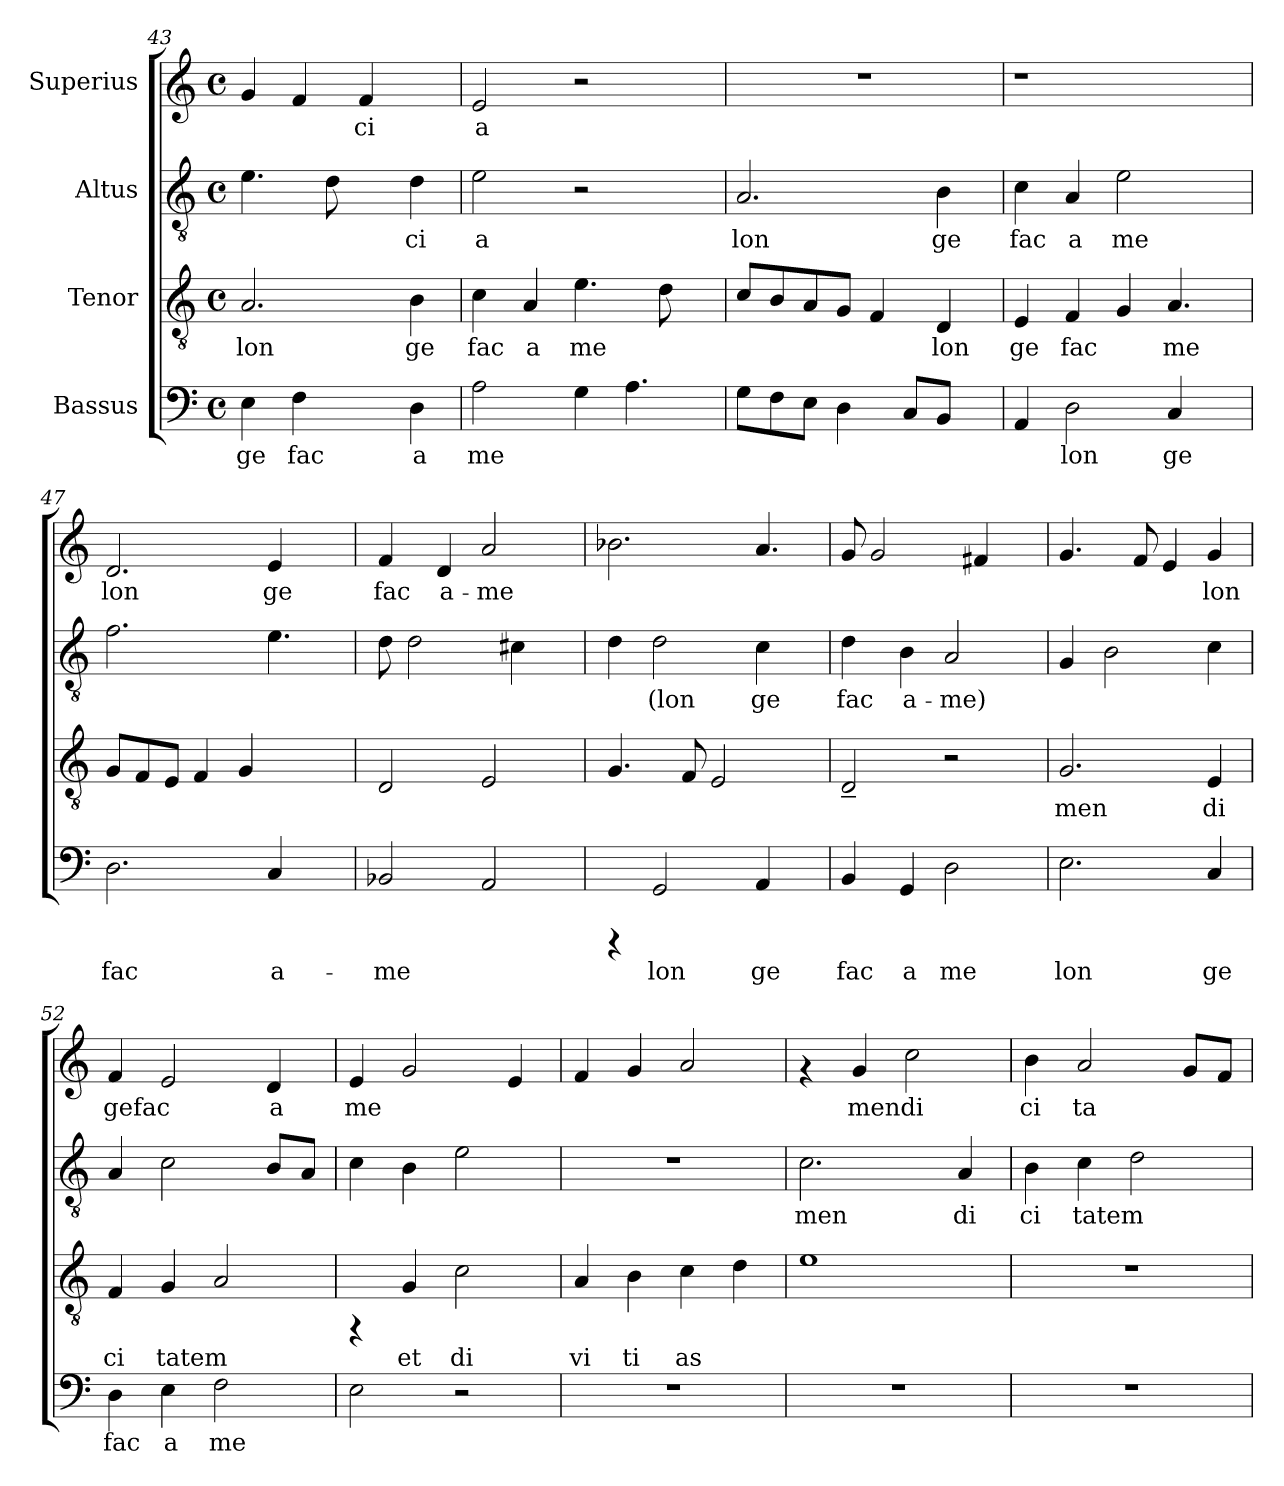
**kern	**text	**kern	**text	**kern	**text	**kern	**text
*part4	*part4	*part3	*part3	*part2	*part2	*part1	*part1
*staff4	*staff4	*staff3	*staff3	*staff2	*staff2	*staff1	*staff1
*I"Bassus	*	*I"Tenor	*	*I"Altus	*	*I"Superius	*
*clefF4	*	*clefGv2	*	*clefGv2	*	*clefG2	*
*k[]	*	*k[]	*	*k[]	*	*k[]	*
*C:	*	*C:	*	*C:	*	*C:	*
*M4/4	*	*M4/4	*	*M4/4	*	*M4/4	*
*met(c)	*	*met(c)	*	*met(c)	*	*met(c)	*
=43	=43	=43	=43	=43	=43	=43	=43
!	!LO:LY:b:cj	!	!LO:LY:b:cj	!	!LO:LY:b:cj	!	!LO:LY:a:cj
4E\	ge	2.A/	lon	4.e\	.	4g/	.
!	!LO:LY:b:cj	!	!	!	!	!	!LO:LY:a:cj
4F\	fac	.	.	.	.	4f/	.
!	!	!	!	!	!LO:LY:b:cj	!	!
.	.	.	.	8d\	.	.	.
!	!	!	!	!	!	!	!LO:LY:a:cj
4ryy	.	.	.	4ryy	.	4f>/	ci
!	!LO:LY:b:cj	!	!LO:LY:b:cj	!	!LO:LY:b:cj	!	!
4D\	a	4B\	ge	4d\	ci	4ryy	.
!!LO:LB:g=z
=44	=44	=44	=44	=44	=44	=44	=44
!	!LO:LY:b:cj	!	!LO:LY:b:cj	!	!LO:LY:b:cj	!	!LO:LY:b:cj
2A\	me	4c\	fac	2e\	a	2e/	a
!	!	!	!LO:LY:b:cj	!	!	!	!
.	.	4A/	a	.	.	.	.
!	!	!	!LO:LY:b:cj	!	!	!	!
4G\	.	4.e\	me	2r	.	2r	.
!	!LO:LY:b:cj	!	!	!	!	!	!
4.A\	.	.	.	.	.	.	.
!	!	!	!LO:LY:b:cj	!	!	!	!
.	.	8d\	.	.	.	.	.
.	.	8ryy	.	8ryy	.	8ryy	.
=45	=45	=45	=45	=45	=45	=45	=45
!	!LO:LY:b:cj	!	!LO:LY:b:cj	!	!LO:LY:b:cj	!	!
8G\L	.	8c/L	.	2.A/	lon	1r	.
!	!LO:LY:b:cj	!	!LO:LY:b:cj	!	!	!	!
8F\	.	8B/	.	.	.	.	.
!	!LO:LY:b:cj	!	!LO:LY:b:cj	!	!	!	!
8E\J	.	8A/	.	.	.	.	.
!	!LO:LY:b:cj	!	!LO:LY:b:cj	!	!	!	!
4D\	.	8G/J	.	.	.	.	.
!	!	!	!LO:LY:b:cj	!	!	!	!
.	.	4F/	.	.	.	.	.
!	!LO:LY:b:cj	!	!	!	!	!	!
8C/L	.	.	.	.	.	.	.
!	!LO:LY:b:cj	!	!LO:LY:b:cj	!	!LO:LY:b:cj	!	!
8BB/J	.	4D/	lon	4B\	ge	.	.
8ryy	.	.	.	.	.	.	.
=46	=46	=46	=46	=46	=46	=46	=46
!	!LO:LY:b:cj	!	!LO:LY:b:cj	!	!LO:LY:b:cj	!	!
4AA/	.	4E/	ge	4c\	fac	1r	.
!	!LO:LY:b:cj	!	!LO:LY:b:cj	!	!LO:LY:b:cj	!	!
2D\	lon	4F/	fac	4A/	a	.	.
!	!	!	!	!	!LO:LY:b:cj	!	!
.	.	4G/	.	2e\	me	.	.
!	!LO:LY:b:cj	!	!LO:LY:b:cj	!	!	!	!
4C/	ge	4.A/	me	.	.	.	.
8ryy	.	.	.	8ryy	.	8ryy	.
=47	=47	=47	=47	=47	=47	=47	=47
!	!LO:LY:b:cj	!	!LO:LY:b:cj	!	!	!	!LO:LY:b:cj
2.D\	fac	8G/L	.	2.f\	.	2.d/	lon
!	!	!	!LO:LY:b:cj	!	!	!	!
.	.	8F/	.	.	.	.	.
!	!	!	!LO:LY:b:cj	!	!	!	!
.	.	8E/J	.	.	.	.	.
!	!	!	!LO:LY:b:cj	!	!	!	!
.	.	4F/	.	.	.	.	.
!	!	!	!LO:LY:b:cj	!	!	!	!
.	.	4G/	.	.	.	.	.
!	!LO:LY:b:cj	!	!	!	!LO:LY:b:cj	!	!LO:LY:b:cj
4C/	a-	.	.	4.e\	.	4e/	ge
.	.	4ryy	.	.	.	.	.
8ryy	.	.	.	.	.	8ryy	.
=48	=48	=48	=48	=48	=48	=48	=48
!	!LO:LY:b:cj	!	!LO:LY:b:cj	!	!LO:LY:b:cj	!	!LO:LY:b:cj
2BB-/	-me	2D/	.	8d\	.	4f/	fac
!	!	!	!	!	!LO:LY:b:cj	!	!
.	.	.	.	2d\	.	.	.
!	!	!	!	!	!	!	!LO:LY:b:cj
.	.	.	.	.	.	4d/	a-
!	!LO:LY:b:cj	!	!LO:LY:b:cj	!	!	!	!LO:LY:b:cj
2AA/	.	2E/	.	.	.	2a/	-me
!	!	!	!	!	!LO:LY:b:cj	!	!
.	.	.	.	4c#\	.	.	.
.	.	.	.	8ryy	.	.	.
=49	=49	=49	=49	=49	=49	=49	=49
!	!	!	!LO:LY:b:cj	!	!LO:LY:b:cj	!	!
4rCCC	.	4.G/	.	4d\	.	2.b-\	.
!	!LO:LY:b:cj	!	!	!	!LO:LY:b:cj	!	!
2GG/	lon	.	.	2d\	(lon	.	.
!	!	!	!LO:LY:b:cj	!	!	!	!
.	.	8F/	.	.	.	.	.
!	!	!	!LO:LY:b:cj	!	!	!	!
.	.	2E/	.	.	.	.	.
!	!LO:LY:b:cj	!	!	!	!LO:LY:b:cj	!	!LO:LY:b:cj
4AA/	ge	.	.	4c\	ge	4.a/	.
8ryy	.	8ryy	.	8ryy	.	.	.
!!LO:PB:g=z
=50	=50	=50	=50	=50	=50	=50	=50
!	!LO:LY:b:cj	!	!LO:LY:b:cj	!	!LO:LY:b:cj	!	!LO:LY:b:cj
4BB/	fac	2D~</	.	4d\	fac	8g/	.
!	!	!	!	!	!	!	!LO:LY:b:cj
.	.	.	.	.	.	2g/	.
!	!LO:LY:b:cj	!	!	!	!LO:LY:b:cj	!	!
4GG/	a	.	.	4B\	a-	.	.
!	!LO:LY:b:cj	!	!	!	!LO:LY:b:cj	!	!
2D\	me	2r	.	2A/	-me)	.	.
!	!	!	!	!	!	!	!LO:LY:b:cj
.	.	.	.	.	.	4f#/	.
.	.	.	.	.	.	8ryy	.
=51	=51	=51	=51	=51	=51	=51	=51
!	!LO:LY:b:cj	!	!LO:LY:b:cj	!	!LO:LY:b:cj	!	!LO:LY:b:cj
2.E\	lon	2.G/	men	4G/	.	4.g/	.
!	!	!	!	!	!LO:LY:b:cj	!	!
.	.	.	.	2B\	.	.	.
!	!	!	!	!	!	!	!LO:LY:b:cj
.	.	.	.	.	.	8f/	.
!	!	!	!	!	!	!	!LO:LY:b:cj
.	.	.	.	.	.	4e/	.
!	!LO:LY:b:cj	!	!LO:LY:b:cj	!	!LO:LY:b:cj	!	!LO:LY:b:cj
4C/	ge	4E/	di	4c\	.	4g/	lon
=52	=52	=52	=52	=52	=52	=52	=52
!	!LO:LY:b:cj	!	!LO:LY:b:cj	!	!LO:LY:b:cj	!	!LO:LY:b:cj
4D\	fac	4F/	ci	4A/	.	4f/	gefac
!	!LO:LY:b:cj	!	!LO:LY:b:cj	!	!LO:LY:b:cj	!	!LO:LY:b:cj
4E\	a	4G/	tatem	2c\	.	2e/	.
!	!LO:LY:b:cj	!	!LO:LY:b:cj	!	!	!	!
2F\	me	2A/	.	.	.	.	.
!	!	!	!	!	!LO:LY:b:cj	!	!LO:LY:b:cj
.	.	.	.	8B/L	.	4d/	a
!	!	!	!	!	!LO:LY:b:cj	!	!
.	.	.	.	8A/J	.	.	.
=53	=53	=53	=53	=53	=53	=53	=53
!	!LO:LY:b:cj	!	!	!	!LO:LY:b:cj	!	!LO:LY:b:cj
2E\	.	4rFF	.	4c\	.	4e/	me
!	!	!	!LO:LY:b:cj	!	!LO:LY:b:cj	!	!LO:LY:b:cj
.	.	4G/	et	4B\	.	2g/	.
!	!	!	!LO:LY:b:cj	!	!LO:LY:b:cj	!	!
2r	.	2c\	di	2e\	.	.	.
!	!	!	!	!	!	!	!LO:LY:b:cj
.	.	.	.	.	.	4e/	.
=54	=54	=54	=54	=54	=54	=54	=54
!	!	!	!LO:LY:b:cj	!	!	!	!LO:LY:b:cj
1r	.	4A/	vi	1r	.	4f/	.
!	!	!	!LO:LY:b:cj	!	!	!	!LO:LY:b:cj
.	.	4B\	ti	.	.	4g/	.
!	!	!	!LO:LY:b:cj	!	!	!	!LO:LY:b:cj
.	.	4c\	as	.	.	2a/	.
!	!	!	!LO:LY:b:cj	!	!	!	!
.	.	4d\	.	.	.	.	.
=55	=55	=55	=55	=55	=55	=55	=55
!	!	!	!LO:LY:b:cj	!	!LO:LY:b:cj	!	!
1r	.	1e	.	2.c\	men	4rf	.
!	!	!	!	!	!	!	!LO:LY:b:cj
.	.	.	.	.	.	4g/	mendi
!	!	!	!	!	!	!	!LO:LY:b:cj
.	.	.	.	.	.	2cc\	.
!	!	!	!	!	!LO:LY:b:cj	!	!
.	.	.	.	4A/	di	.	.
=56	=56	=56	=56	=56	=56	=56	=56
!	!	!	!	!	!LO:LY:b:cj	!	!LO:LY:b:cj
1r	.	1r	.	4B\	ci	4b\	ci
!	!	!	!	!	!LO:LY:b:cj	!	!LO:LY:b:cj
.	.	.	.	4c\	tatem	2a/	ta
!	!	!	!	!	!LO:LY:b:cj	!	!
.	.	.	.	2d\	.	.	.
!	!	!	!	!	!	!	!LO:LY:b:cj
.	.	.	.	.	.	8g/L	.
!	!	!	!	!	!	!	!LO:LY:b:cj
.	.	.	.	.	.	8f/J	.
=	=	=	=	=	=	=	=
*-	*-	*-	*-	*-	*-	*-	*-
